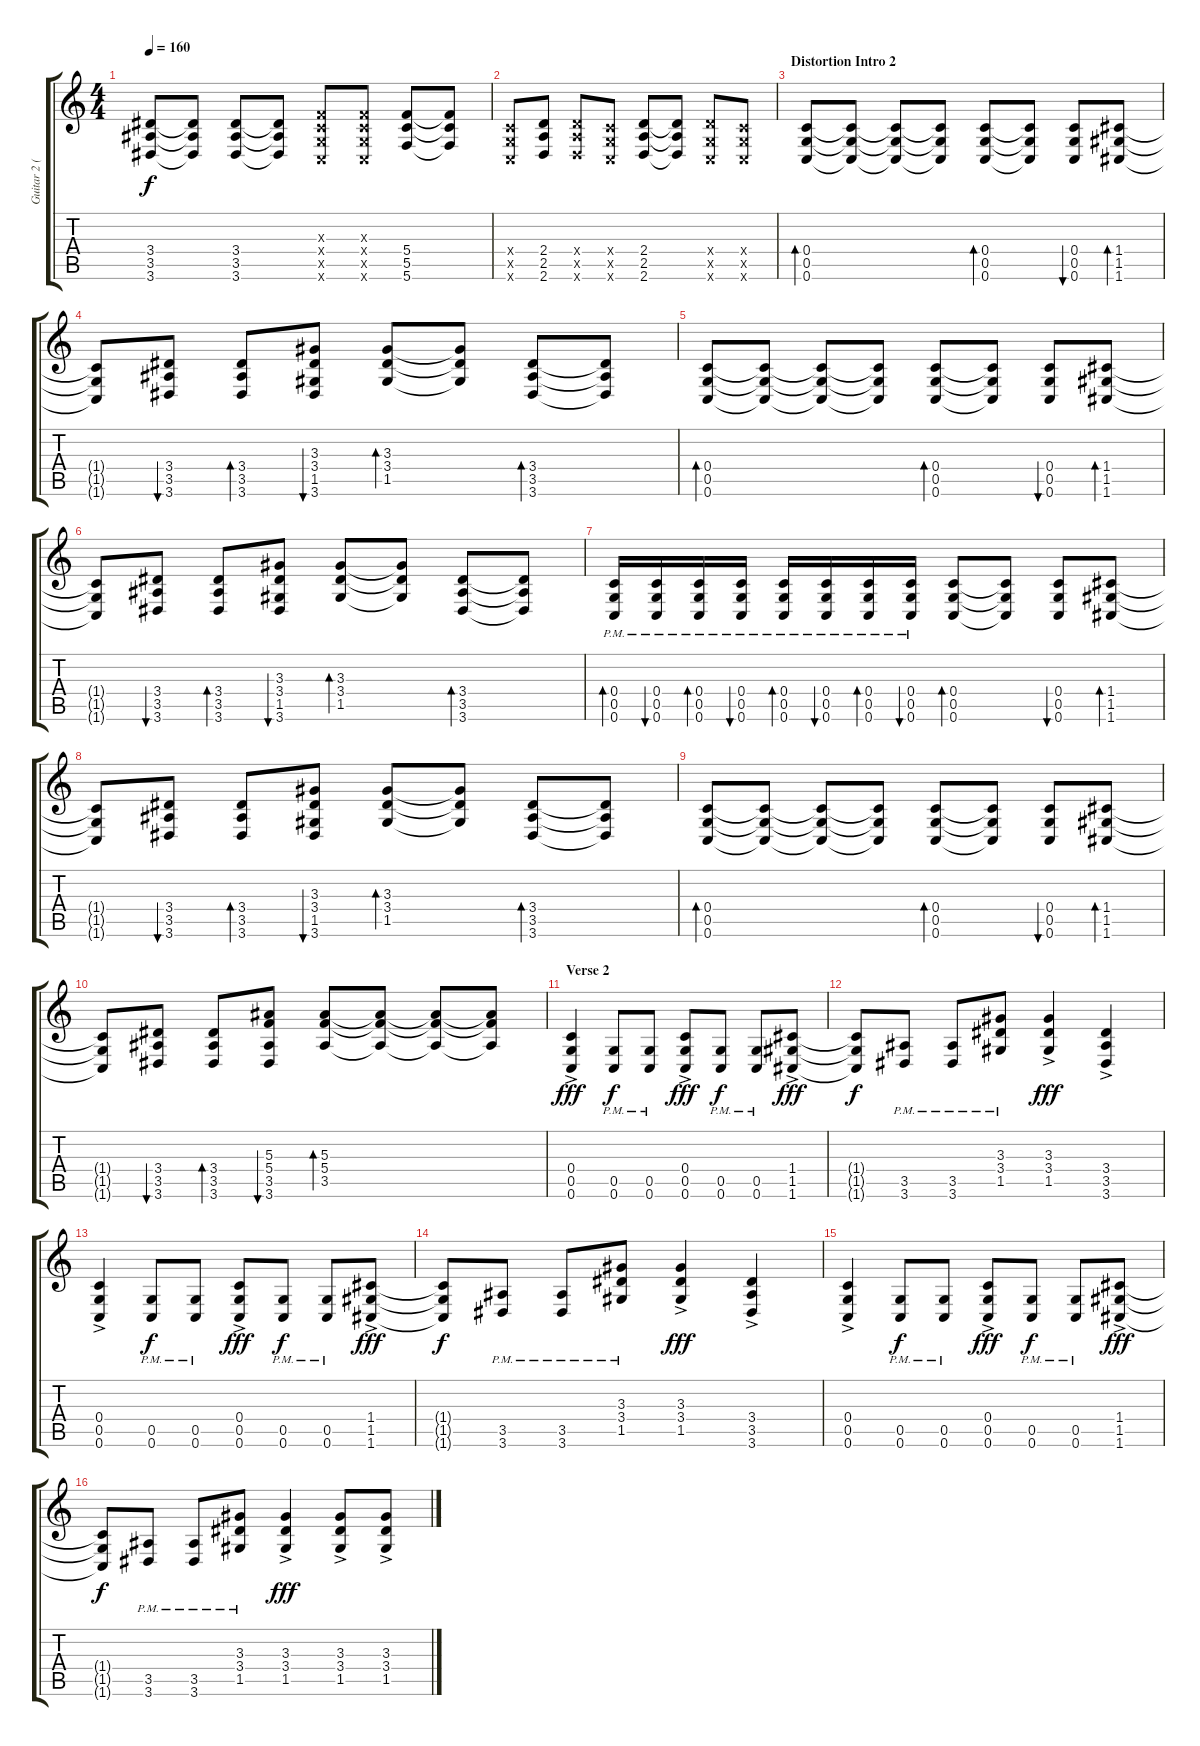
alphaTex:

\track ("Guitar 2 (distortion)" "Guitar 2 (") {instrument distortionguitar}
\staff {score tabs}
\tuning (D4 A3 F3 C3 G2 C2) {hide}
\ts (4 4)
\tempo 160
\clef g2
\ks c
(3.4 3.5 3.6).8{dy f} (3.4{t} 3.5{t} 3.6{t}).8 (3.4 3.5 3.6).8 (3.4{t} 3.5{t} 3.6{t}).8 (0.3{x} 0.4{x} 0.5{x} 0.6{x}).8 (0.3{x} 0.4{x} 0.5{x} 0.6{x}).8 (5.4 5.5 5.6).8 (5.4{t} 5.5{t} 5.6{t}).8 |
(0.4{x} 0.5{x} 0.6{x}).8 (2.4 2.5 2.6).8 (2.4{x} 2.5{x} 2.6{x}).8 (0.4{x} 0.5{x} 0.6{x}).8 (2.4 2.5 2.6).8 (2.4{t} 2.5{t} 2.6{t}).8 (2.4{x} 0.5{x} 0.6{x}).8 (0.4{x} 0.5{x} 0.6{x}).8 |
\section ("" "Distortion Intro 2")
(0.4 0.5 0.6).8{bd 60} (0.4{t} 0.5{t} 0.6{t}).8 (0.4{t} 0.5{t} 0.6{t}).8 (0.4{t} 0.5{t} 0.6{t}).8 (0.4 0.5 0.6).8{bd 60} (0.4{t} 0.5{t} 0.6{t}).8 (0.4 0.5 0.6).8{bu 60} (1.4 1.5 1.6).8{bd 60} |
(1.4{t} 1.5{t} 1.6{t}).8 (3.4 3.5 3.6).8{bu 60} (3.4 3.5 3.6).8{bd 60} (3.3 3.4 1.5 3.6).8{bu 60} (3.3 3.4 1.5).8{bd 60} (3.3{t} 3.4{t} 1.5{t}).8 (3.4 3.5 3.6).8{bd 60} (3.4{t} 3.5{t} 3.6{t}).8 |
(0.4 0.5 0.6).8{bd 60} (0.4{t} 0.5{t} 0.6{t}).8 (0.4{t} 0.5{t} 0.6{t}).8 (0.4{t} 0.5{t} 0.6{t}).8 (0.4 0.5 0.6).8{bd 60} (0.4{t} 0.5{t} 0.6{t}).8 (0.4 0.5 0.6).8{bu 60} (1.4 1.5 1.6).8{bd 60} |
(1.4{t} 1.5{t} 1.6{t}).8 (3.4 3.5 3.6).8{bu 60} (3.4 3.5 3.6).8{bd 60} (3.3 3.4 1.5 3.6).8{bu 60} (3.3 3.4 1.5).8{bd 60} (3.3{t} 3.4{t} 1.5{t}).8 (3.4 3.5 3.6).8{bd 60} (3.4{t} 3.5{t} 3.6{t}).8 |
(0.4{pm} 0.5{pm} 0.6{pm}).16{bd 60} (0.4{pm} 0.5{pm} 0.6{pm}).16{bu 60} (0.4{pm} 0.5{pm} 0.6{pm}).16{bd 60} (0.4{pm} 0.5{pm} 0.6{pm}).16{bu 60} (0.4{pm} 0.5{pm} 0.6{pm}).16{bd 60} (0.4{pm} 0.5{pm} 0.6{pm}).16{bu 60} (0.4{pm} 0.5{pm} 0.6{pm}).16{bd 60} (0.4{pm} 0.5{pm} 0.6{pm}).16{bu 60} (0.4 0.5 0.6).8{bd 60} (0.4{t} 0.5{t} 0.6{t}).8 (0.4 0.5 0.6).8{bu 60} (1.4 1.5 1.6).8{bd 60} |
(1.4{t} 1.5{t} 1.6{t}).8 (3.4 3.5 3.6).8{bu 60} (3.4 3.5 3.6).8{bd 60} (3.3 3.4 1.5 3.6).8{bu 60} (3.3 3.4 1.5).8{bd 60} (3.3{t} 3.4{t} 1.5{t}).8 (3.4 3.5 3.6).8{bd 60} (3.4{t} 3.5{t} 3.6{t}).8 |
(0.4 0.5 0.6).8{bd 60} (0.4{t} 0.5{t} 0.6{t}).8 (0.4{t} 0.5{t} 0.6{t}).8 (0.4{t} 0.5{t} 0.6{t}).8 (0.4 0.5 0.6).8{bd 60} (0.4{t} 0.5{t} 0.6{t}).8 (0.4 0.5 0.6).8{bu 60} (1.4 1.5 1.6).8{bd 60} |
(1.4{t} 1.5{t} 1.6{t}).8 (3.4 3.5 3.6).8{bu 60} (3.4 3.5 3.6).8{bd 60} (5.3 5.4 3.5 3.6).8{bu 60} (5.3 5.4 3.5).8{bd 60} (5.3{t} 5.4{t} 3.5{t}).8 (5.3{t} 5.4{t} 3.5{t}).8 (5.3{t} 5.4{t} 3.5{t}).8 |
\section ("" "Verse 2")
(0.4 0.5 0.6{ac}).4{dy fff} (0.5{pm} 0.6{pm}).8{dy f} (0.5{pm} 0.6{pm}).8 (0.4 0.5 0.6{ac}).8{dy fff} (0.5{pm} 0.6{pm}).8{dy f} (0.5{pm} 0.6{pm}).8 (1.4 1.5 1.6{ac}).8{dy fff} |
(1.4{t} 1.5{t} 1.6{t}).8{dy f} (3.5{pm} 3.6{pm}).8 (3.5{pm} 3.6{pm}).8 (3.3{pm} 3.4{pm} 1.5{pm}).8 (3.3 3.4 1.5{ac}).4{dy fff} (3.4 3.5 3.6{ac}).4 |
(0.4 0.5 0.6{ac}).4 (0.5{pm} 0.6{pm}).8{dy f} (0.5{pm} 0.6{pm}).8 (0.4 0.5 0.6{ac}).8{dy fff} (0.5{pm} 0.6{pm}).8{dy f} (0.5{pm} 0.6{pm}).8 (1.4 1.5 1.6{ac}).8{dy fff} |
(1.4{t} 1.5{t} 1.6{t}).8{dy f} (3.5{pm} 3.6{pm}).8 (3.5{pm} 3.6{pm}).8 (3.3{pm} 3.4{pm} 1.5{pm}).8 (3.3 3.4 1.5{ac}).4{dy fff} (3.4 3.5 3.6{ac}).4 |
(0.4 0.5 0.6{ac}).4 (0.5{pm} 0.6{pm}).8{dy f} (0.5{pm} 0.6{pm}).8 (0.4 0.5 0.6{ac}).8{dy fff} (0.5{pm} 0.6{pm}).8{dy f} (0.5{pm} 0.6{pm}).8 (1.4 1.5 1.6{ac}).8{dy fff} |
(1.4{t} 1.5{t} 1.6{t}).8{dy f} (3.5{pm} 3.6{pm}).8 (3.5{pm} 3.6{pm}).8 (3.3{pm} 3.4{pm} 1.5{pm}).8 (3.3 3.4 1.5{ac}).4{dy fff} (3.3 3.4 1.5{ac}).8 (3.3 3.4 1.5{ac}).8
